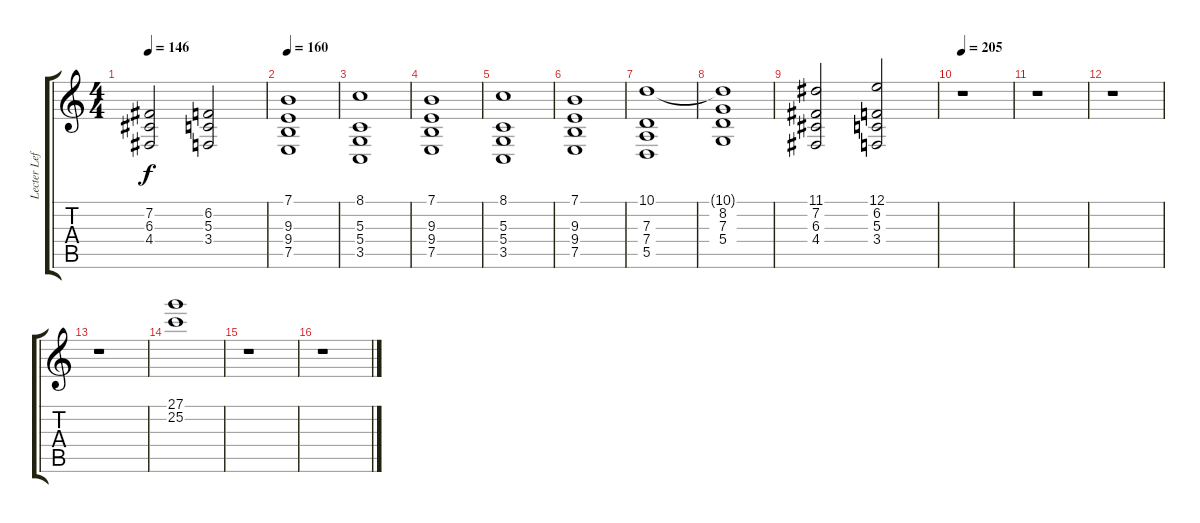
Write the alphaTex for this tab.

\track ("Lecter Left" "Lecter Lef") {instrument pad4choir}
\staff {score tabs}
\tuning (E4 B3 G3 D3 A2 E2) {hide}
\ts (4 4)
\tempo 146
\clef g2
\ks c
(7.2 6.3 4.4).2{dy f} (6.2 5.3 3.4).2 |
\tempo 160
(7.1 9.3 9.4 7.5).1 |
(8.1 5.3 5.4 3.5).1 |
(7.1 9.3 9.4 7.5).1 |
(8.1 5.3 5.4 3.5).1 |
(7.1 9.3 9.4 7.5).1 |
(10.1 7.3 7.4 5.5).1 |
(10.1{t} 8.2 7.3 5.4).1 |
(11.1 7.2 6.3 4.4).2 (12.1 6.2 5.3 3.4).2 |
\tempo 205
r.1 |
r.1 |
r.1 |
r.1 |
(27.1 25.2).1{volume 13 instrument stringensemble1} |
r.1{volume 11 instrument pad4choir} |
r.1
